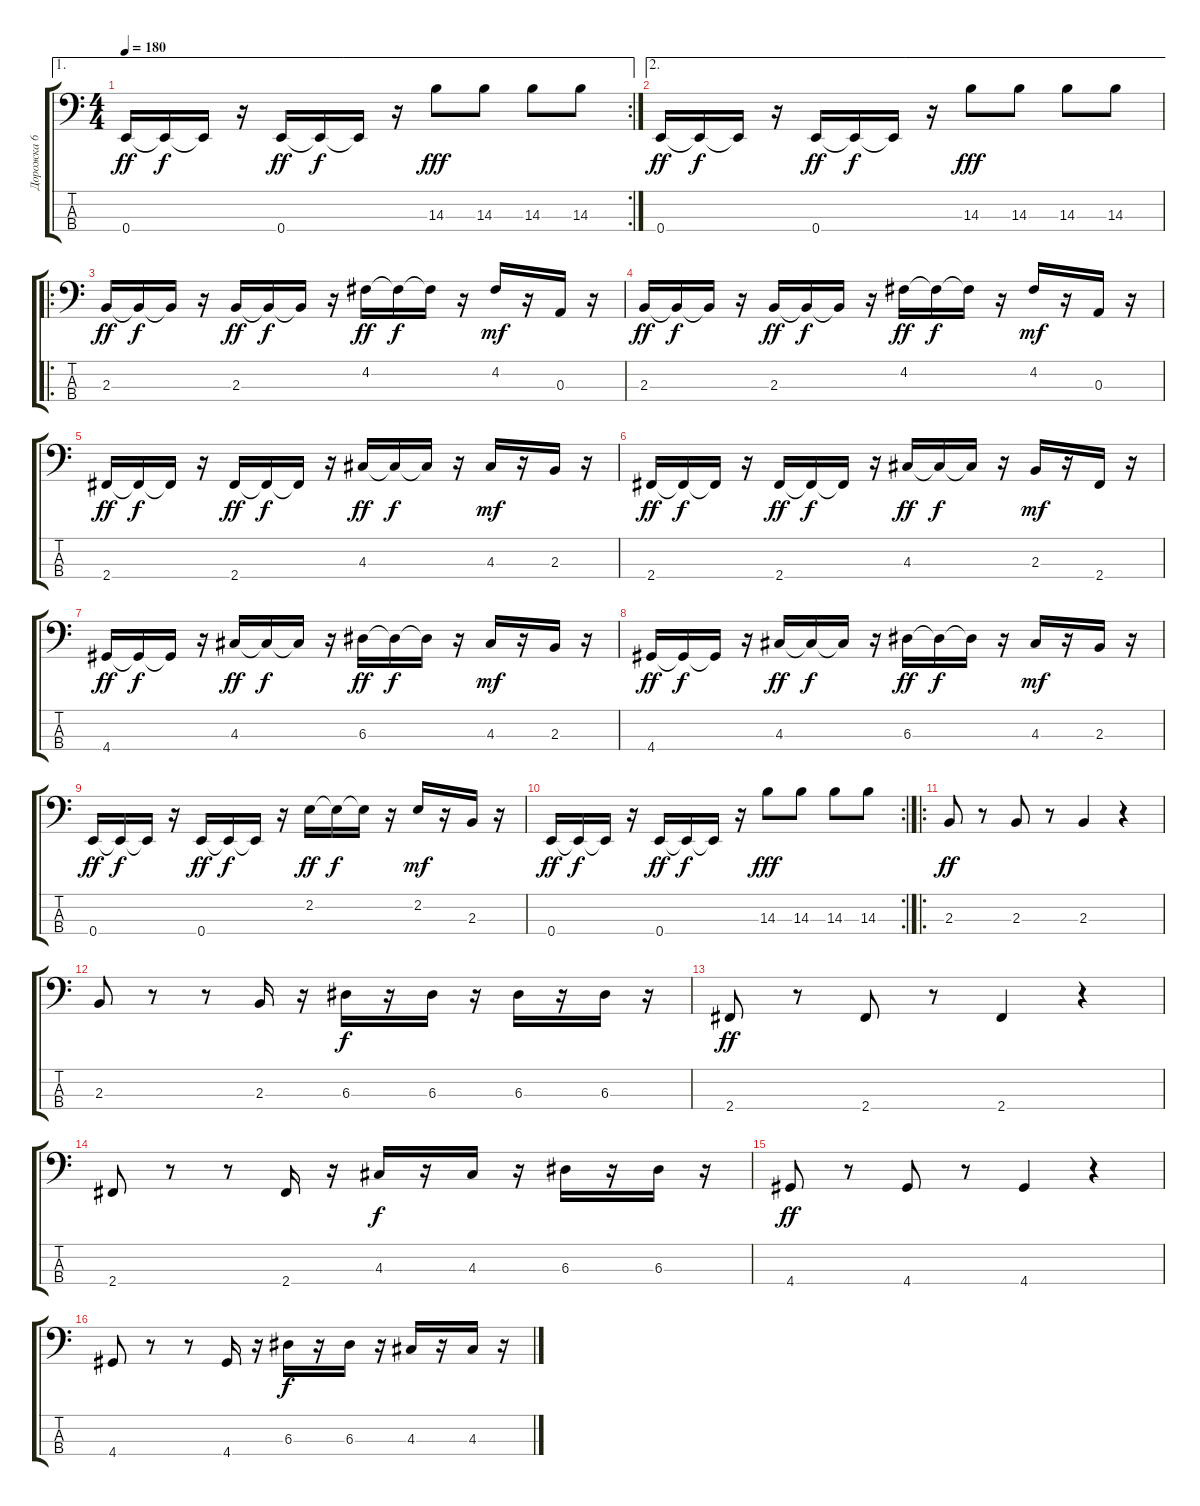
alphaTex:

\track ("Дорожка 6" "Дорожка 6") {instrument synthbass2}
\staff {score tabs}
\tuning (G2 D2 A1 E1) {hide}
\ae 1
\rc 2
\ts (4 4)
\tempo 180
\clef f4
\ks c
0.4.16{dy ff} 0.4{t}.16{dy f} 0.4{t}.16 r.16 0.4.16{dy ff} 0.4{t}.16{dy f} 0.4{t}.16 r.16 14.3.8{dy fff} 14.3.8 14.3.8 14.3.8 |
\ae 2
0.4.16{dy ff} 0.4{t}.16{dy f} 0.4{t}.16 r.16 0.4.16{dy ff} 0.4{t}.16{dy f} 0.4{t}.16 r.16 14.3.8{dy fff} 14.3.8 14.3.8 14.3.8 |
\ro
2.3.16{dy ff} 2.3{t}.16{dy f} 2.3{t}.16 r.16 2.3.16{dy ff} 2.3{t}.16{dy f} 2.3{t}.16 r.16 4.2.16{dy ff} 4.2{t}.16{dy f} 4.2{t}.16 r.16 4.2.16{dy mf} r.16 0.3.16 r.16 |
2.3.16{dy ff} 2.3{t}.16{dy f} 2.3{t}.16 r.16 2.3.16{dy ff} 2.3{t}.16{dy f} 2.3{t}.16 r.16 4.2.16{dy ff} 4.2{t}.16{dy f} 4.2{t}.16 r.16 4.2.16{dy mf} r.16 0.3.16 r.16 |
2.4.16{dy ff} 2.4{t}.16{dy f} 2.4{t}.16 r.16 2.4.16{dy ff} 2.4{t}.16{dy f} 2.4{t}.16 r.16 4.3.16{dy ff} 4.3{t}.16{dy f} 4.3{t}.16 r.16 4.3.16{dy mf} r.16 2.3.16 r.16 |
2.4.16{dy ff} 2.4{t}.16{dy f} 2.4{t}.16 r.16 2.4.16{dy ff} 2.4{t}.16{dy f} 2.4{t}.16 r.16 4.3.16{dy ff} 4.3{t}.16{dy f} 4.3{t}.16 r.16 2.3.16{dy mf} r.16 2.4.16 r.16 |
4.4.16{dy ff} 4.4{t}.16{dy f} 4.4{t}.16 r.16 4.3.16{dy ff} 4.3{t}.16{dy f} 4.3{t}.16 r.16 6.3.16{dy ff} 6.3{t}.16{dy f} 6.3{t}.16 r.16 4.3.16{dy mf} r.16 2.3.16 r.16 |
4.4.16{dy ff} 4.4{t}.16{dy f} 4.4{t}.16 r.16 4.3.16{dy ff} 4.3{t}.16{dy f} 4.3{t}.16 r.16 6.3.16{dy ff} 6.3{t}.16{dy f} 6.3{t}.16 r.16 4.3.16{dy mf} r.16 2.3.16 r.16 |
0.4.16{dy ff} 0.4{t}.16{dy f} 0.4{t}.16 r.16 0.4.16{dy ff} 0.4{t}.16{dy f} 0.4{t}.16 r.16 2.2.16{dy ff} 2.2{t}.16{dy f} 2.2{t}.16 r.16 2.2.16{dy mf} r.16 2.3.16 r.16 |
\rc 2
0.4.16{dy ff} 0.4{t}.16{dy f} 0.4{t}.16 r.16 0.4.16{dy ff} 0.4{t}.16{dy f} 0.4{t}.16 r.16 14.3.8{dy fff} 14.3.8 14.3.8 14.3.8 |
\ro
2.3.8{dy ff} r.8 2.3.8 r.8 2.3.4 r.4 |
2.3.8 r.8 r.8 2.3.16 r.16 6.3.16{dy f} r.16 6.3.16 r.16 6.3.16 r.16 6.3.16 r.16 |
2.4.8{dy ff} r.8 2.4.8 r.8 2.4.4 r.4 |
2.4.8 r.8 r.8 2.4.16 r.16 4.3.16{dy f} r.16 4.3.16 r.16 6.3.16 r.16 6.3.16 r.16 |
4.4.8{dy ff} r.8 4.4.8 r.8 4.4.4 r.4 |
4.4.8 r.8 r.8 4.4.16 r.16 6.3.16{dy f} r.16 6.3.16 r.16 4.3.16 r.16 4.3.16 r.16
